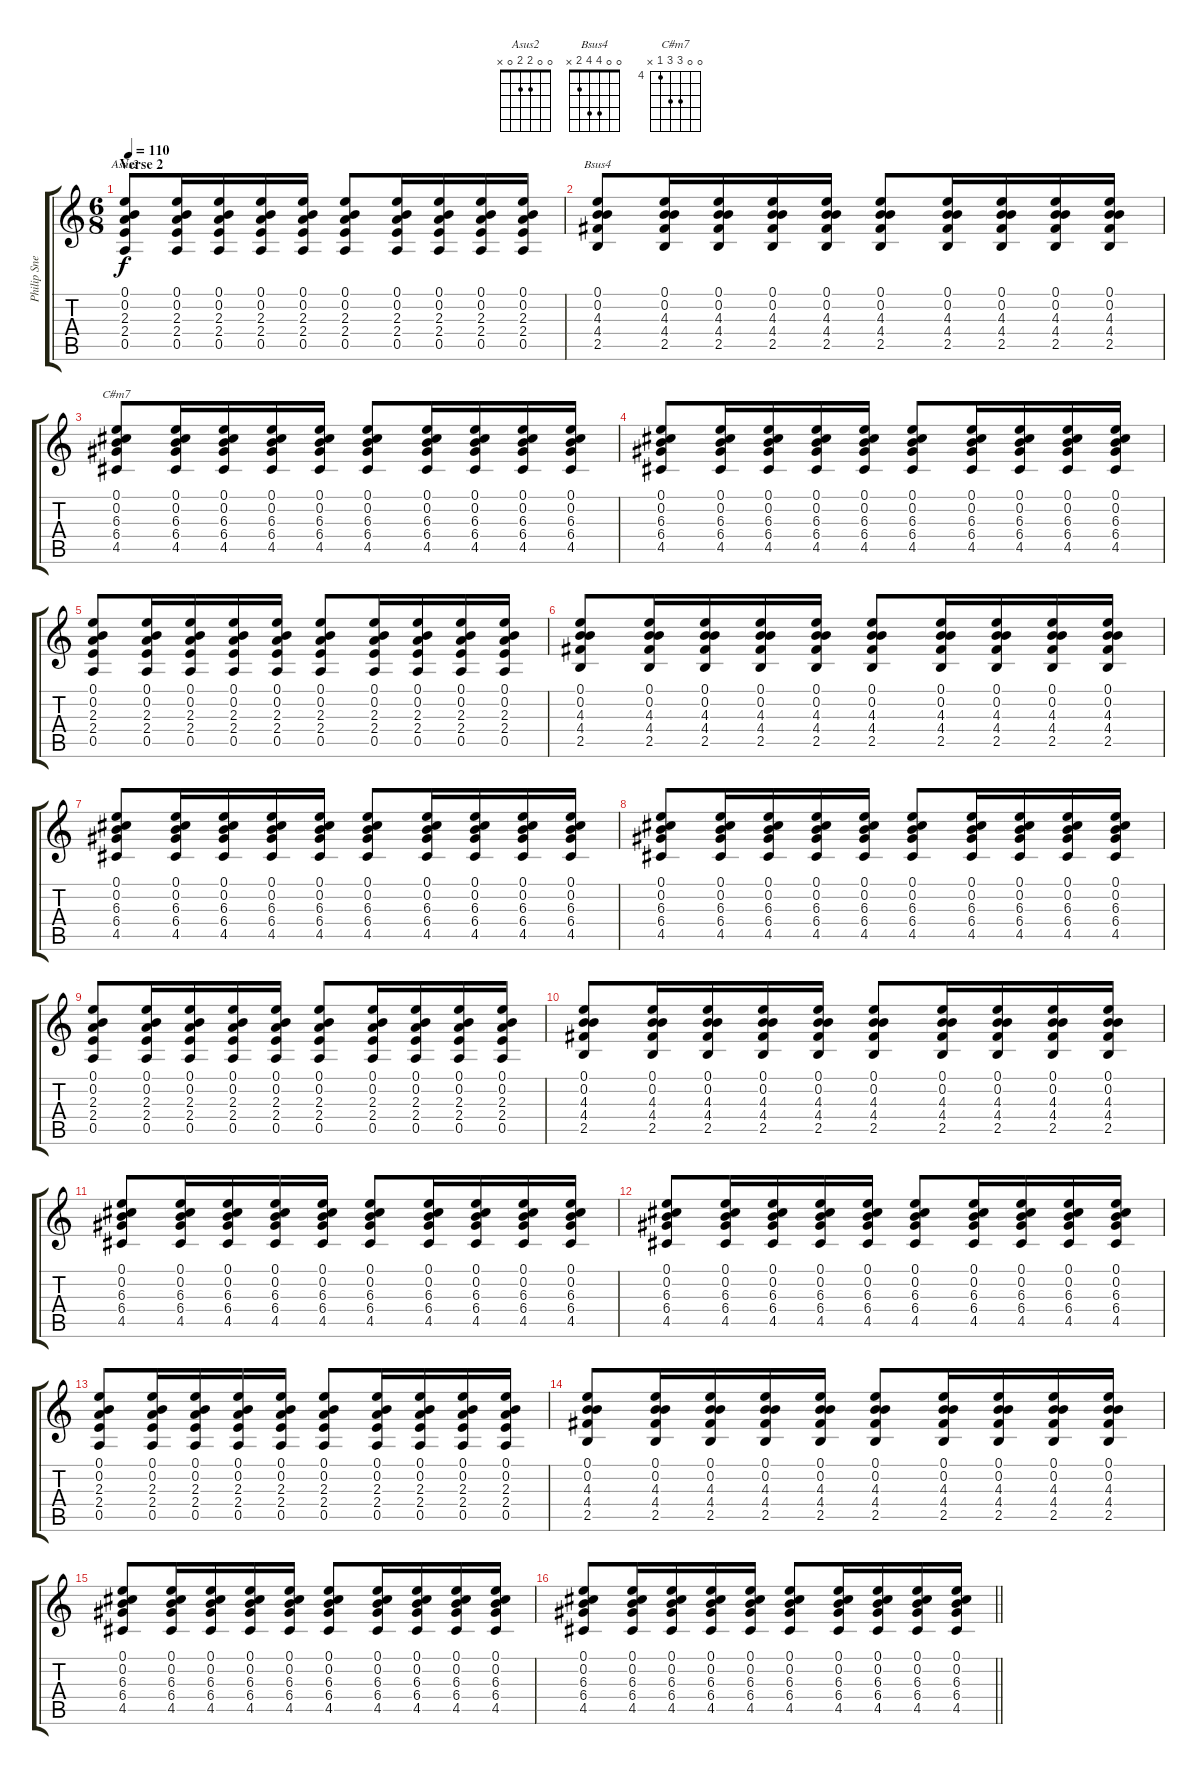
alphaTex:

\track ("Philip Sneed | Gtr. 1" "Philip Sne") {instrument acousticguitarnylon}
\staff {score tabs}
\tuning (E4 B3 G3 D3 A2 E2) {hide}
\chord ("Asus2" 0 0 2 2 0 x)
\chord ("Bsus4" 0 0 4 4 2 x)
\chord ("C#m7" 0 0 6 6 4 x) {firstfret 4}
\ts (6 8)
\section ("" "Verse 2")
\tempo 110
\clef g2
\ks c
(0.1 0.2 2.3 2.4 0.5).8{ch "Asus2" dy f} (0.1 0.2 2.3 2.4 0.5).16 (0.1 0.2 2.3 2.4 0.5).16 (0.1 0.2 2.3 2.4 0.5).16 (0.1 0.2 2.3 2.4 0.5).16 (0.1 0.2 2.3 2.4 0.5).8 (0.1 0.2 2.3 2.4 0.5).16 (0.1 0.2 2.3 2.4 0.5).16 (0.1 0.2 2.3 2.4 0.5).16 (0.1 0.2 2.3 2.4 0.5).16 |
(0.1 0.2 4.3 4.4 2.5).8{ch "Bsus4"} (0.1 0.2 4.3 4.4 2.5).16 (0.1 0.2 4.3 4.4 2.5).16 (0.1 0.2 4.3 4.4 2.5).16 (0.1 0.2 4.3 4.4 2.5).16 (0.1 0.2 4.3 4.4 2.5).8 (0.1 0.2 4.3 4.4 2.5).16 (0.1 0.2 4.3 4.4 2.5).16 (0.1 0.2 4.3 4.4 2.5).16 (0.1 0.2 4.3 4.4 2.5).16 |
(0.1 0.2 6.3 6.4 4.5).8{ch "C#m7"} (0.1 0.2 6.3 6.4 4.5).16 (0.1 0.2 6.3 6.4 4.5).16 (0.1 0.2 6.3 6.4 4.5).16 (0.1 0.2 6.3 6.4 4.5).16 (0.1 0.2 6.3 6.4 4.5).8 (0.1 0.2 6.3 6.4 4.5).16 (0.1 0.2 6.3 6.4 4.5).16 (0.1 0.2 6.3 6.4 4.5).16 (0.1 0.2 6.3 6.4 4.5).16 |
(0.1 0.2 6.3 6.4 4.5).8 (0.1 0.2 6.3 6.4 4.5).16 (0.1 0.2 6.3 6.4 4.5).16 (0.1 0.2 6.3 6.4 4.5).16 (0.1 0.2 6.3 6.4 4.5).16 (0.1 0.2 6.3 6.4 4.5).8 (0.1 0.2 6.3 6.4 4.5).16 (0.1 0.2 6.3 6.4 4.5).16 (0.1 0.2 6.3 6.4 4.5).16 (0.1 0.2 6.3 6.4 4.5).16 |
(0.1 0.2 2.3 2.4 0.5).8 (0.1 0.2 2.3 2.4 0.5).16 (0.1 0.2 2.3 2.4 0.5).16 (0.1 0.2 2.3 2.4 0.5).16 (0.1 0.2 2.3 2.4 0.5).16 (0.1 0.2 2.3 2.4 0.5).8 (0.1 0.2 2.3 2.4 0.5).16 (0.1 0.2 2.3 2.4 0.5).16 (0.1 0.2 2.3 2.4 0.5).16 (0.1 0.2 2.3 2.4 0.5).16 |
(0.1 0.2 4.3 4.4 2.5).8 (0.1 0.2 4.3 4.4 2.5).16 (0.1 0.2 4.3 4.4 2.5).16 (0.1 0.2 4.3 4.4 2.5).16 (0.1 0.2 4.3 4.4 2.5).16 (0.1 0.2 4.3 4.4 2.5).8 (0.1 0.2 4.3 4.4 2.5).16 (0.1 0.2 4.3 4.4 2.5).16 (0.1 0.2 4.3 4.4 2.5).16 (0.1 0.2 4.3 4.4 2.5).16 |
(0.1 0.2 6.3 6.4 4.5).8 (0.1 0.2 6.3 6.4 4.5).16 (0.1 0.2 6.3 6.4 4.5).16 (0.1 0.2 6.3 6.4 4.5).16 (0.1 0.2 6.3 6.4 4.5).16 (0.1 0.2 6.3 6.4 4.5).8 (0.1 0.2 6.3 6.4 4.5).16 (0.1 0.2 6.3 6.4 4.5).16 (0.1 0.2 6.3 6.4 4.5).16 (0.1 0.2 6.3 6.4 4.5).16 |
(0.1 0.2 6.3 6.4 4.5).8 (0.1 0.2 6.3 6.4 4.5).16 (0.1 0.2 6.3 6.4 4.5).16 (0.1 0.2 6.3 6.4 4.5).16 (0.1 0.2 6.3 6.4 4.5).16 (0.1 0.2 6.3 6.4 4.5).8 (0.1 0.2 6.3 6.4 4.5).16 (0.1 0.2 6.3 6.4 4.5).16 (0.1 0.2 6.3 6.4 4.5).16 (0.1 0.2 6.3 6.4 4.5).16 |
(0.1 0.2 2.3 2.4 0.5).8 (0.1 0.2 2.3 2.4 0.5).16 (0.1 0.2 2.3 2.4 0.5).16 (0.1 0.2 2.3 2.4 0.5).16 (0.1 0.2 2.3 2.4 0.5).16 (0.1 0.2 2.3 2.4 0.5).8 (0.1 0.2 2.3 2.4 0.5).16 (0.1 0.2 2.3 2.4 0.5).16 (0.1 0.2 2.3 2.4 0.5).16 (0.1 0.2 2.3 2.4 0.5).16 |
(0.1 0.2 4.3 4.4 2.5).8 (0.1 0.2 4.3 4.4 2.5).16 (0.1 0.2 4.3 4.4 2.5).16 (0.1 0.2 4.3 4.4 2.5).16 (0.1 0.2 4.3 4.4 2.5).16 (0.1 0.2 4.3 4.4 2.5).8 (0.1 0.2 4.3 4.4 2.5).16 (0.1 0.2 4.3 4.4 2.5).16 (0.1 0.2 4.3 4.4 2.5).16 (0.1 0.2 4.3 4.4 2.5).16 |
(0.1 0.2 6.3 6.4 4.5).8 (0.1 0.2 6.3 6.4 4.5).16 (0.1 0.2 6.3 6.4 4.5).16 (0.1 0.2 6.3 6.4 4.5).16 (0.1 0.2 6.3 6.4 4.5).16 (0.1 0.2 6.3 6.4 4.5).8 (0.1 0.2 6.3 6.4 4.5).16 (0.1 0.2 6.3 6.4 4.5).16 (0.1 0.2 6.3 6.4 4.5).16 (0.1 0.2 6.3 6.4 4.5).16 |
(0.1 0.2 6.3 6.4 4.5).8 (0.1 0.2 6.3 6.4 4.5).16 (0.1 0.2 6.3 6.4 4.5).16 (0.1 0.2 6.3 6.4 4.5).16 (0.1 0.2 6.3 6.4 4.5).16 (0.1 0.2 6.3 6.4 4.5).8 (0.1 0.2 6.3 6.4 4.5).16 (0.1 0.2 6.3 6.4 4.5).16 (0.1 0.2 6.3 6.4 4.5).16 (0.1 0.2 6.3 6.4 4.5).16 |
(0.1 0.2 2.3 2.4 0.5).8 (0.1 0.2 2.3 2.4 0.5).16 (0.1 0.2 2.3 2.4 0.5).16 (0.1 0.2 2.3 2.4 0.5).16 (0.1 0.2 2.3 2.4 0.5).16 (0.1 0.2 2.3 2.4 0.5).8 (0.1 0.2 2.3 2.4 0.5).16 (0.1 0.2 2.3 2.4 0.5).16 (0.1 0.2 2.3 2.4 0.5).16 (0.1 0.2 2.3 2.4 0.5).16 |
(0.1 0.2 4.3 4.4 2.5).8 (0.1 0.2 4.3 4.4 2.5).16 (0.1 0.2 4.3 4.4 2.5).16 (0.1 0.2 4.3 4.4 2.5).16 (0.1 0.2 4.3 4.4 2.5).16 (0.1 0.2 4.3 4.4 2.5).8 (0.1 0.2 4.3 4.4 2.5).16 (0.1 0.2 4.3 4.4 2.5).16 (0.1 0.2 4.3 4.4 2.5).16 (0.1 0.2 4.3 4.4 2.5).16 |
(0.1 0.2 6.3 6.4 4.5).8 (0.1 0.2 6.3 6.4 4.5).16 (0.1 0.2 6.3 6.4 4.5).16 (0.1 0.2 6.3 6.4 4.5).16 (0.1 0.2 6.3 6.4 4.5).16 (0.1 0.2 6.3 6.4 4.5).8 (0.1 0.2 6.3 6.4 4.5).16 (0.1 0.2 6.3 6.4 4.5).16 (0.1 0.2 6.3 6.4 4.5).16 (0.1 0.2 6.3 6.4 4.5).16 |
\barLineRight lightlight
(0.1 0.2 6.3 6.4 4.5).8 (0.1 0.2 6.3 6.4 4.5).16 (0.1 0.2 6.3 6.4 4.5).16 (0.1 0.2 6.3 6.4 4.5).16 (0.1 0.2 6.3 6.4 4.5).16 (0.1 0.2 6.3 6.4 4.5).8 (0.1 0.2 6.3 6.4 4.5).16 (0.1 0.2 6.3 6.4 4.5).16 (0.1 0.2 6.3 6.4 4.5).16 (0.1 0.2 6.3 6.4 4.5).16
